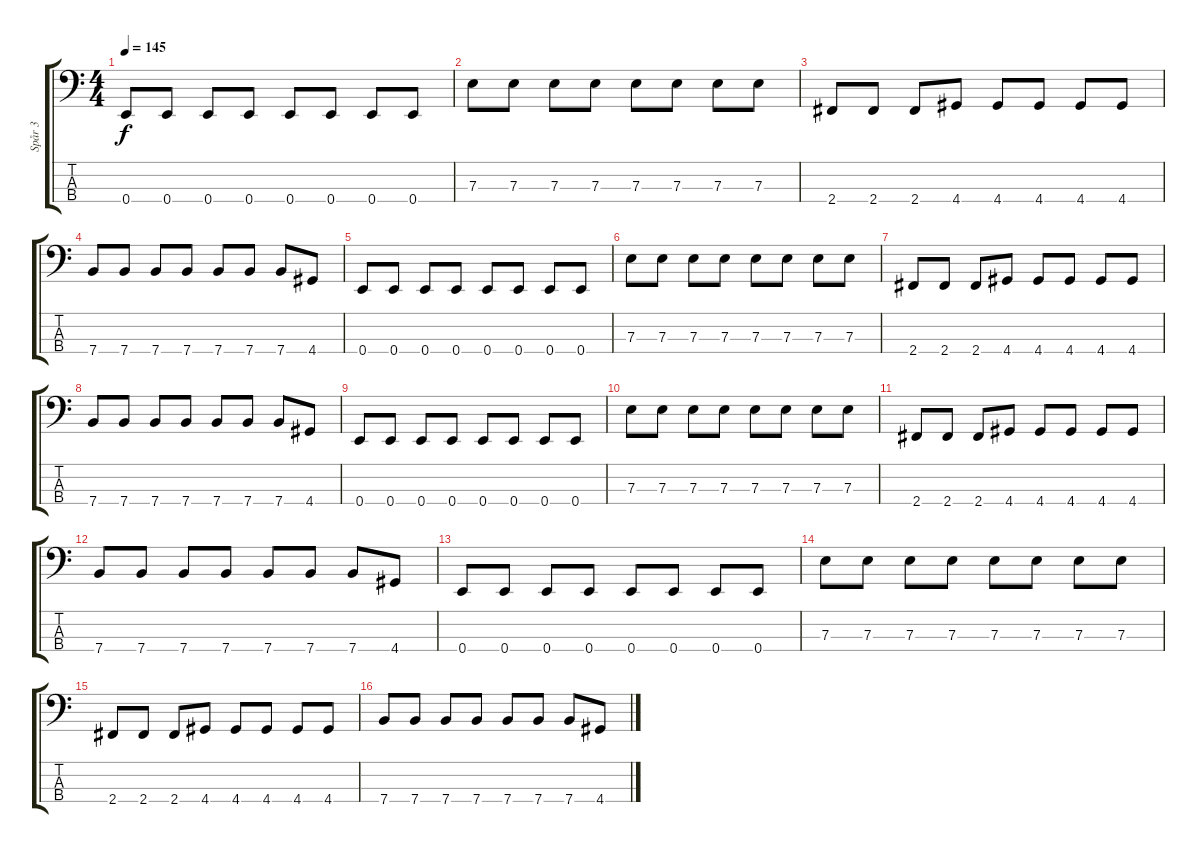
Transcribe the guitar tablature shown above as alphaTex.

\track ("Spår 3" "Spår 3") {instrument electricbasspick}
\staff {score tabs}
\tuning (G2 D2 A1 E1) {hide}
\ts (4 4)
\tempo 145
\clef f4
\ks c
0.4.8{dy f} 0.4.8 0.4.8 0.4.8 0.4.8 0.4.8 0.4.8 0.4.8 |
7.3.8 7.3.8 7.3.8 7.3.8 7.3.8 7.3.8 7.3.8 7.3.8 |
2.4.8 2.4.8 2.4.8 4.4.8 4.4.8 4.4.8 4.4.8 4.4.8 |
7.4.8 7.4.8 7.4.8 7.4.8 7.4.8 7.4.8 7.4.8 4.4.8 |
0.4.8 0.4.8 0.4.8 0.4.8 0.4.8 0.4.8 0.4.8 0.4.8 |
7.3.8 7.3.8 7.3.8 7.3.8 7.3.8 7.3.8 7.3.8 7.3.8 |
2.4.8 2.4.8 2.4.8 4.4.8 4.4.8 4.4.8 4.4.8 4.4.8 |
7.4.8 7.4.8 7.4.8 7.4.8 7.4.8 7.4.8 7.4.8 4.4.8 |
0.4.8 0.4.8 0.4.8 0.4.8 0.4.8 0.4.8 0.4.8 0.4.8 |
7.3.8 7.3.8 7.3.8 7.3.8 7.3.8 7.3.8 7.3.8 7.3.8 |
2.4.8 2.4.8 2.4.8 4.4.8 4.4.8 4.4.8 4.4.8 4.4.8 |
7.4.8 7.4.8 7.4.8 7.4.8 7.4.8 7.4.8 7.4.8 4.4.8 |
0.4.8 0.4.8 0.4.8 0.4.8 0.4.8 0.4.8 0.4.8 0.4.8 |
7.3.8 7.3.8 7.3.8 7.3.8 7.3.8 7.3.8 7.3.8 7.3.8 |
2.4.8 2.4.8 2.4.8 4.4.8 4.4.8 4.4.8 4.4.8 4.4.8 |
7.4.8 7.4.8 7.4.8 7.4.8 7.4.8 7.4.8 7.4.8 4.4.8
